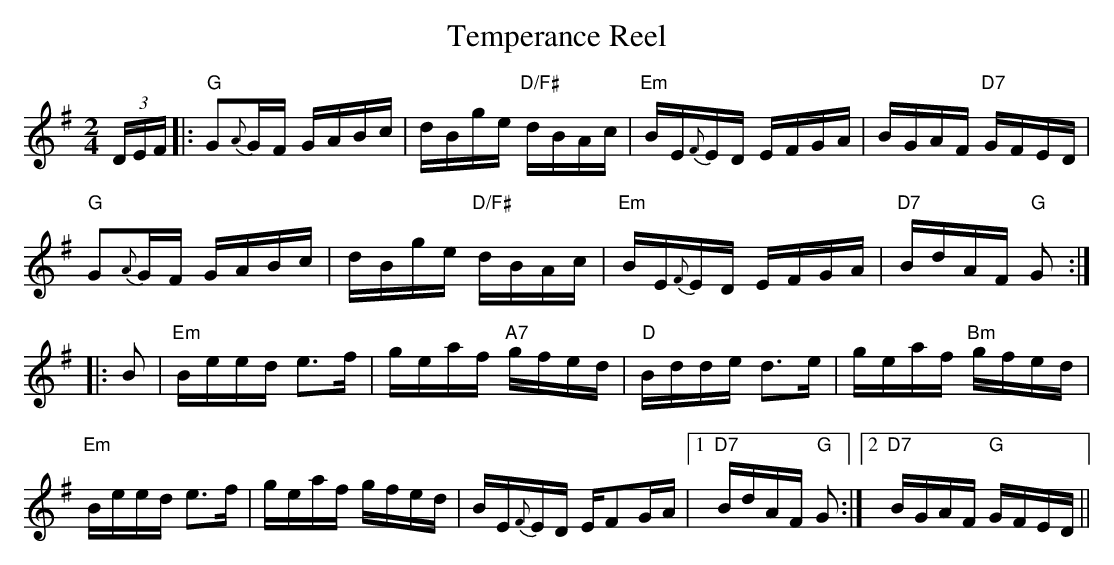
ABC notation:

X:1
T:Temperance Reel
M:2/4
L:1/8
K:G
(3D/E/F/ |: "G"G{A}G/F/ G/A/B/c/ | d/B/g/e/ "D/F#"d/B/A/c/ | "Em"B/E/{F}E/D/ E/F/G/A/ | B/G/A/F/ "D7"G/F/E/D/ |
"G"G{A}G/F/ G/A/B/c/ | d/B/g/e/ "D/F#"d/B/A/c/ |"Em"B/E/{F}E/D/ E/F/G/A/ | "D7"B/d/A/F/ "G"G :|
|: B | "Em"B/e/e/d/ e>f | g/e/a/f/ "A7"g/f/e/d/ | "D"B/d/d/e/ d>e | g/e/a/f/ "Bm"g/f/e/d/ |
"Em"B/e/e/d/ e>f | g/e/a/f/ g/f/e/d/ | B/E/{F}E/D/ E/FG/A/ |1 "D7"B/d/A/F/ "G"G :|2 "D7"B/G/A/F/ "G"G/F/E/D/ ||
